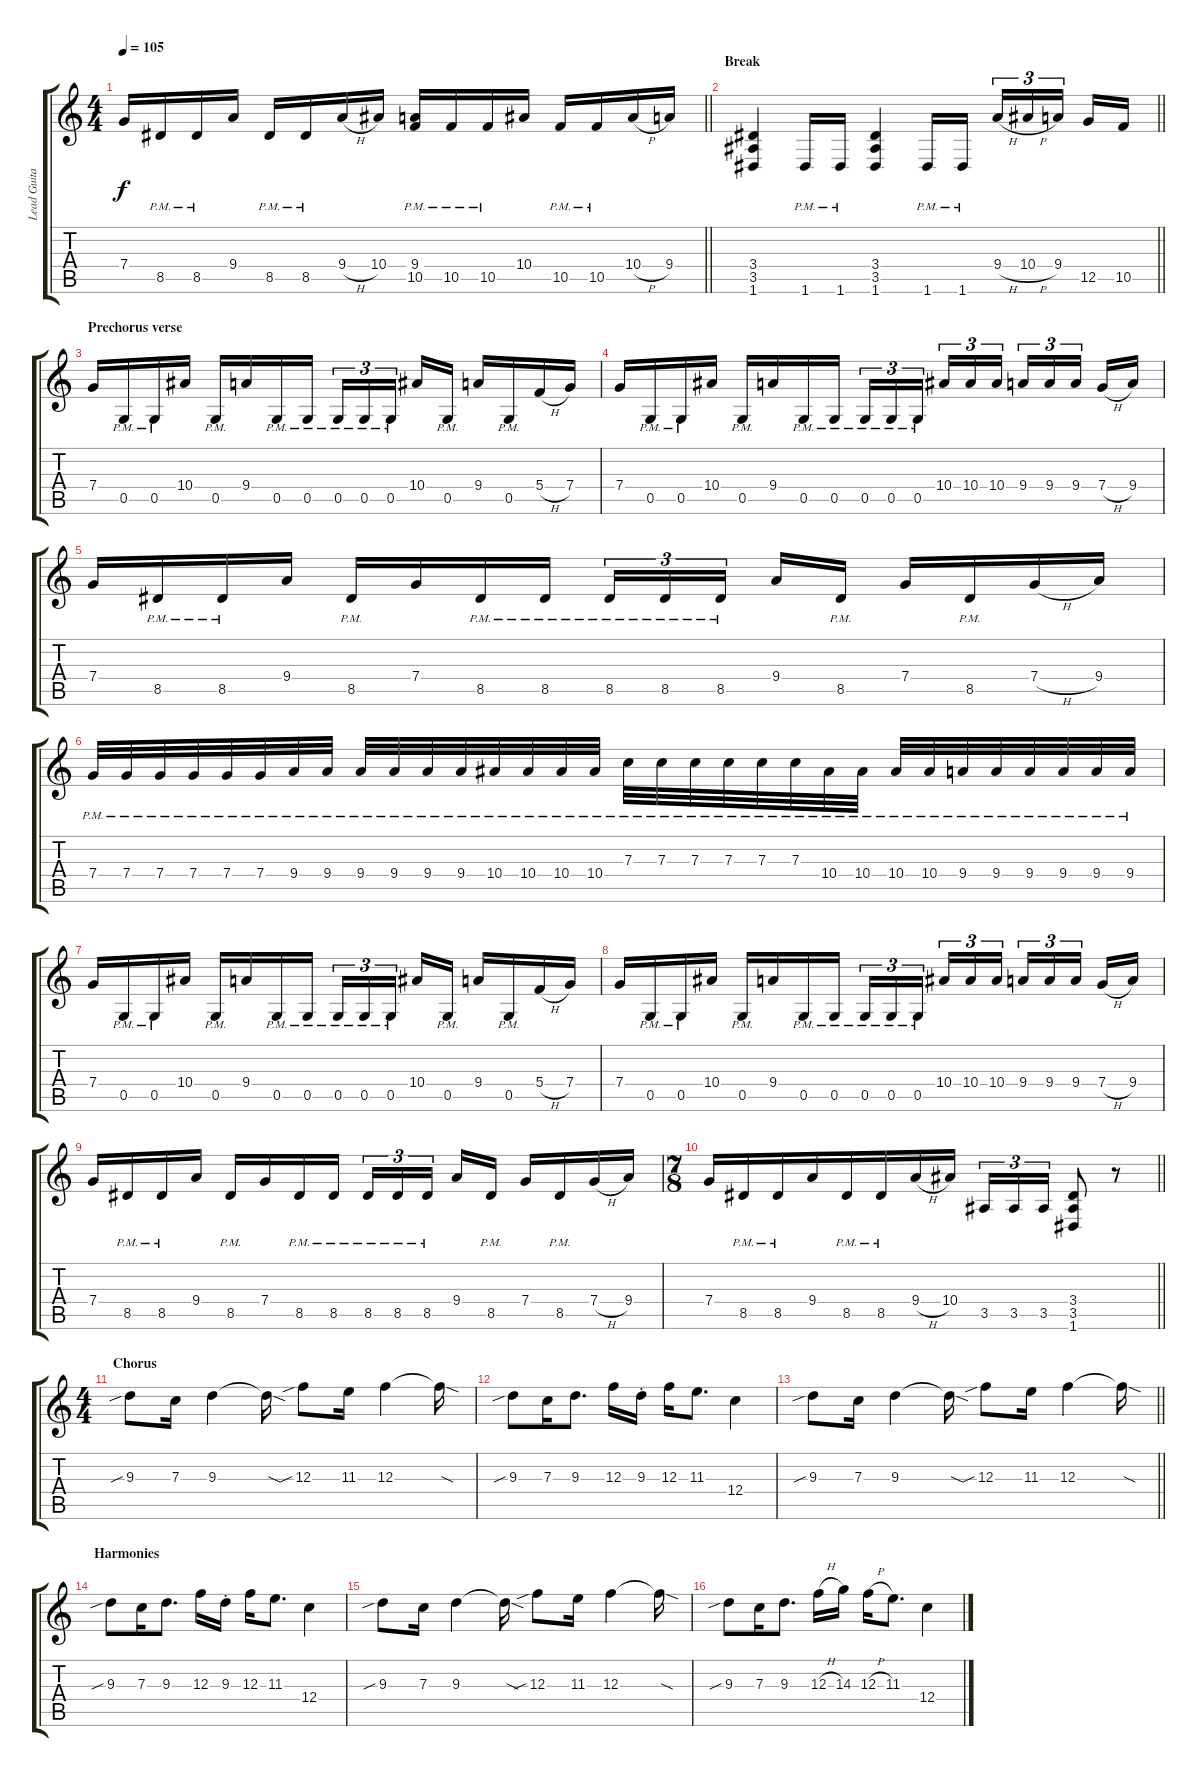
\track ("Lead Guitar 2" "Lead Guita") {instrument overdrivenguitar}
\staff {score tabs}
\tuning (D4 A3 F3 C3 G2 D2) {hide}
\ts (4 4)
\tempo 105
\clef g2
\barLineRight lightlight
\ks c
7.4.16{dy f} 8.5{pm}.16 8.5{pm}.16 9.4.16 8.5{pm}.16 8.5{pm}.16 9.4{h}.16 10.4.16 (9.4 10.5{pm}).16 10.5{pm}.16 10.5{pm}.16 10.4.16 10.5{pm}.16 10.5{pm}.16 10.4{h}.16 9.4.16 |
\section ("" "Break")
\barLineRight lightlight
(3.4 3.5 1.6).4 1.6{pm}.16 1.6{pm}.16 (3.4 3.5 1.6).4 1.6{pm}.16 1.6{pm}.16 9.4{h}.16{tu (3 2)} 10.4{h}.16{tu (3 2)} 9.4.16{tu (3 2) beam splitsecondary} 12.5.16 10.5.16 |
\section ("" "Prechorus verse")
7.4.16 0.5{pm}.16 0.5{pm}.16 10.4.16 0.5{pm}.16 9.4.16 0.5{pm}.16 0.5{pm}.16 0.5{pm}.16{tu (3 2)} 0.5{pm}.16{tu (3 2)} 0.5{pm}.16{tu (3 2) beam splitsecondary} 10.4.16 0.5{pm}.16 9.4.16 0.5{pm}.16 5.4{h}.16 7.4.16 |
7.4.16 0.5{pm}.16 0.5{pm}.16 10.4.16 0.5{pm}.16 9.4.16 0.5{pm}.16 0.5{pm}.16 0.5{pm}.16{tu (3 2)} 0.5{pm}.16{tu (3 2)} 0.5{pm}.16{tu (3 2) beam splitsecondary} 10.4.16{tu (3 2)} 10.4.16{tu (3 2)} 10.4.16{tu (3 2)} 9.4.16{tu (3 2)} 9.4.16{tu (3 2)} 9.4.16{tu (3 2) beam splitsecondary} 7.4{h}.16 9.4.16 |
7.4.16 8.5{pm}.16 8.5{pm}.16 9.4.16 8.5{pm}.16 7.4.16 8.5{pm}.16 8.5{pm}.16 8.5{pm}.16{tu (3 2)} 8.5{pm}.16{tu (3 2)} 8.5{pm}.16{tu (3 2) beam splitsecondary} 9.4.16 8.5{pm}.16 7.4.16 8.5{pm}.16 7.4{h}.16 9.4.16 |
7.4{pm}.32 7.4{pm}.32 7.4{pm}.32 7.4{pm}.32 7.4{pm}.32 7.4{pm}.32 9.4{pm}.32 9.4{pm}.32 9.4{pm}.32 9.4{pm}.32 9.4{pm}.32 9.4{pm}.32 10.4{pm}.32 10.4{pm}.32 10.4{pm}.32 10.4{pm}.32 7.3{pm}.32 7.3{pm}.32 7.3{pm}.32 7.3{pm}.32 7.3{pm}.32 7.3{pm}.32 10.4{pm}.32 10.4{pm}.32 10.4{pm}.32 10.4{pm}.32 9.4{pm}.32 9.4{pm}.32 9.4{pm}.32 9.4{pm}.32 9.4{pm}.32 9.4{pm}.32 |
7.4.16 0.5{pm}.16 0.5{pm}.16 10.4.16 0.5{pm}.16 9.4.16 0.5{pm}.16 0.5{pm}.16 0.5{pm}.16{tu (3 2)} 0.5{pm}.16{tu (3 2)} 0.5{pm}.16{tu (3 2) beam splitsecondary} 10.4.16 0.5{pm}.16 9.4.16 0.5{pm}.16 5.4{h}.16 7.4.16 |
7.4.16 0.5{pm}.16 0.5{pm}.16 10.4.16 0.5{pm}.16 9.4.16 0.5{pm}.16 0.5{pm}.16 0.5{pm}.16{tu (3 2)} 0.5{pm}.16{tu (3 2)} 0.5{pm}.16{tu (3 2) beam splitsecondary} 10.4.16{tu (3 2)} 10.4.16{tu (3 2)} 10.4.16{tu (3 2)} 9.4.16{tu (3 2)} 9.4.16{tu (3 2)} 9.4.16{tu (3 2) beam splitsecondary} 7.4{h}.16 9.4.16 |
7.4.16 8.5{pm}.16 8.5{pm}.16 9.4.16 8.5{pm}.16 7.4.16 8.5{pm}.16 8.5{pm}.16 8.5{pm}.16{tu (3 2)} 8.5{pm}.16{tu (3 2)} 8.5{pm}.16{tu (3 2) beam splitsecondary} 9.4.16 8.5{pm}.16 7.4.16 8.5{pm}.16 7.4{h}.16 9.4.16 |
\ts (7 8)
\barLineRight lightlight
7.4.16 8.5{pm}.16 8.5{pm}.16 9.4.16 8.5{pm}.16 8.5{pm}.16 9.4{h}.16 10.4.16 3.5.16{tu (3 2)} 3.5.16{tu (3 2)} 3.5.16{tu (3 2)} (3.4 3.5 1.6).8 r.8 |
\ts (4 4)
\section ("" "Chorus")
9.3{sib}.8 7.3.16 9.3.4 9.3{sod t}.16 12.3{sib}.8 11.3.16 12.3.4 12.3{sod t}.16 |
9.3{sib}.8 7.3.16 9.3.8{d} 12.3.16 9.3{st}.16 12.3.16 11.3.8{d} 12.4.4 |
\barLineRight lightlight
9.3{sib}.8 7.3.16 9.3.4 9.3{sod t}.16 12.3{sib}.8 11.3.16 12.3.4 12.3{sod t}.16 |
\section ("" "Harmonies")
9.3{sib}.8 7.3.16 9.3.8{d} 12.3.16 9.3{st}.16 12.3.16 11.3.8{d} 12.4.4 |
9.3{sib}.8 7.3.16 9.3.4 9.3{sod t}.16 12.3{sib}.8 11.3.16 12.3.4 12.3{sod t}.16 |
9.3{sib}.8 7.3.16 9.3.8{d} 12.3{h}.16 14.3.16 12.3{h}.16 11.3.8{d} 12.4.4
